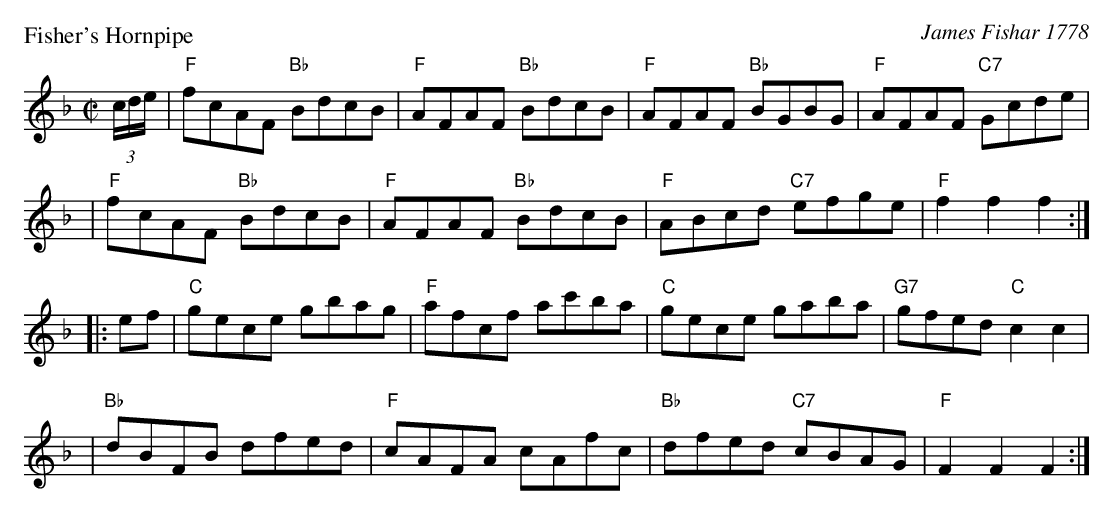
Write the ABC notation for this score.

X:1
P: Fisher's Hornpipe
O: James Fishar 1778
M: C|
L: 1/8
K: F
(3c/d/e/ \
| "F"fcAF "Bb"BdcB | "F"AFAF "Bb"BdcB | "F"AFAF "Bb"BGBG | "F"AFAF "C7"Gcde |
| "F"fcAF "Bb"BdcB | "F"AFAF "Bb"BdcB | "F"ABcd "C7"efge | "F"f2f2 f2 :|
|: ef \
| "C"gece gbag | "F"afcf ac'ba | "C"gece gaba | "G7"gfed "C"c2c2 |
| "Bb"dBFB dfed | "F"cAFA cAfc | "Bb"dfed "C7"cBAG | "F"F2F2 F2 :|
